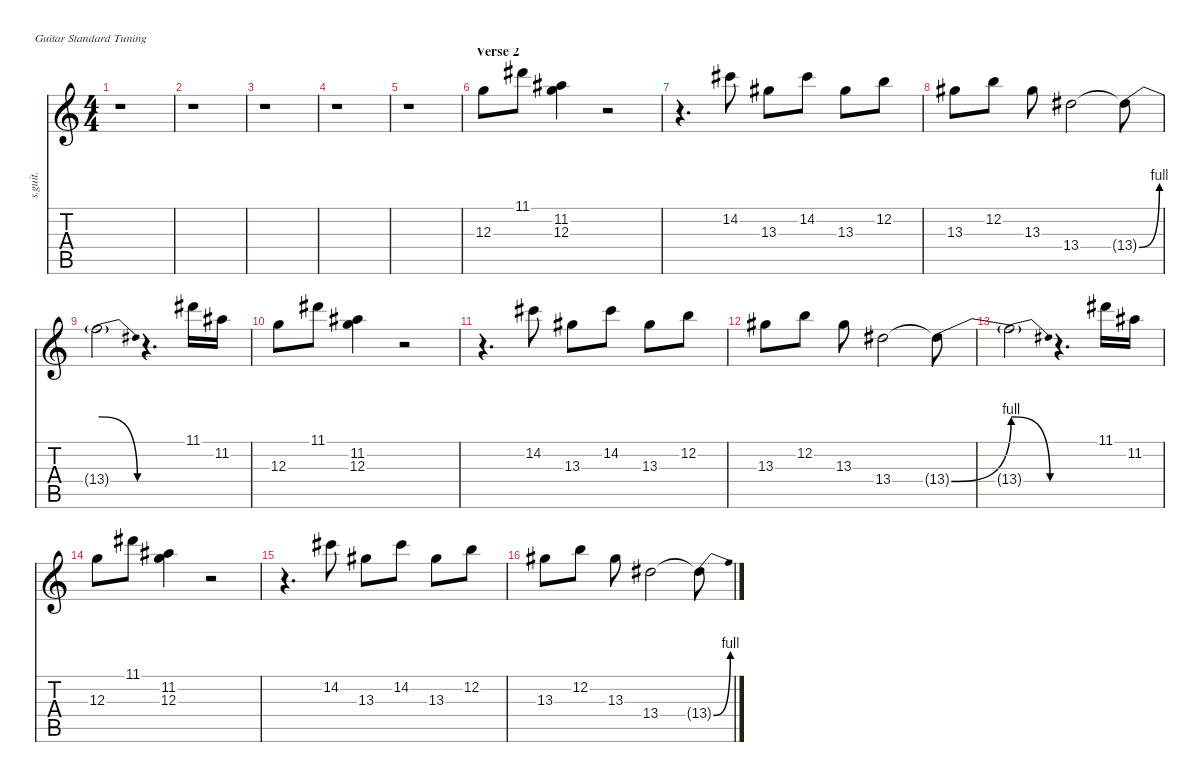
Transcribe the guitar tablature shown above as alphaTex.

\defaultSystemsLayout 4
\hideDynamics
\bracketExtendMode nobrackets
\track ("Electric Guitar (Noodle)" "s.guit.") {instrument electricguitarjazz}
\staff {score tabs}
\tuning (E4 B3 G3 D3 A2 E2)
\ts (4 4)
\tempo (139 hide)
\clef g2
\ks c
r.1{dy f} |
r.1 |
r.1 |
r.1 |
r.1 |
\section ("" "Verse 2")
12.3.8{lyrics (0 "") lyrics (1 "") lyrics (2 "") lyrics (3 "") lyrics (4 "") dy mf} 11.1{acc #}.8{lyrics (0 "") lyrics (1 "") lyrics (2 "") lyrics (3 "") lyrics (4 "")} (11.2{acc #} 12.3).4{lyrics (0 "") lyrics (1 "") lyrics (2 "") lyrics (3 "") lyrics (4 "") dy mp} r.2 |
r.4{d} 14.2{acc #}.8{lyrics (0 "") lyrics (1 "") lyrics (2 "") lyrics (3 "") lyrics (4 "") dy ff} 13.3{acc #}.8{lyrics (0 "") lyrics (1 "") lyrics (2 "") lyrics (3 "") lyrics (4 "") dy mp} 14.2{acc #}.8{lyrics (0 "") lyrics (1 "") lyrics (2 "") lyrics (3 "") lyrics (4 "") dy mf} 13.3{acc #}.8{lyrics (0 "") lyrics (1 "") lyrics (2 "") lyrics (3 "") lyrics (4 "") dy mp} 12.2.8{lyrics (0 "") lyrics (1 "") lyrics (2 "") lyrics (3 "") lyrics (4 "") dy ff} |
13.3{acc #}.8{lyrics (0 "") lyrics (1 "") lyrics (2 "") lyrics (3 "") lyrics (4 "") dy mf} 12.2.8{lyrics (0 "") lyrics (1 "") lyrics (2 "") lyrics (3 "") lyrics (4 "")} 13.3{acc #}.8{lyrics (0 "") lyrics (1 "") lyrics (2 "") lyrics (3 "") lyrics (4 "")} 13.4{acc #}.2{lyrics (0 "") lyrics (1 "") lyrics (2 "") lyrics (3 "") lyrics (4 "") dy ff} 13.4{be (bend 0 0 60 4) t acc #}.8{lyrics (0 "") lyrics (1 "") lyrics (2 "") lyrics (3 "") lyrics (4 "") dy f} |
13.4{be (release 0 4 60 0) t}.2{lyrics (0 "") lyrics (1 "") lyrics (2 "") lyrics (3 "") lyrics (4 "")} r.4{d} 11.1{acc #}.16{lyrics (0 "") lyrics (1 "") lyrics (2 "") lyrics (3 "") lyrics (4 "") dy mf} 11.2{acc #}.16{lyrics (0 "") lyrics (1 "") lyrics (2 "") lyrics (3 "") lyrics (4 "") dy mp} |
12.3.8{lyrics (0 "") lyrics (1 "") lyrics (2 "") lyrics (3 "") lyrics (4 "") dy mf} 11.1{acc #}.8{lyrics (0 "") lyrics (1 "") lyrics (2 "") lyrics (3 "") lyrics (4 "")} (11.2{acc #} 12.3).4{lyrics (0 "") lyrics (1 "") lyrics (2 "") lyrics (3 "") lyrics (4 "") dy mp} r.2 |
r.4{d} 14.2{acc #}.8{lyrics (0 "") lyrics (1 "") lyrics (2 "") lyrics (3 "") lyrics (4 "") dy ff} 13.3{acc #}.8{lyrics (0 "") lyrics (1 "") lyrics (2 "") lyrics (3 "") lyrics (4 "") dy mp} 14.2{acc #}.8{lyrics (0 "") lyrics (1 "") lyrics (2 "") lyrics (3 "") lyrics (4 "") dy mf} 13.3{acc #}.8{lyrics (0 "") lyrics (1 "") lyrics (2 "") lyrics (3 "") lyrics (4 "") dy mp} 12.2.8{lyrics (0 "") lyrics (1 "") lyrics (2 "") lyrics (3 "") lyrics (4 "") dy ff} |
13.3{acc #}.8{lyrics (0 "") lyrics (1 "") lyrics (2 "") lyrics (3 "") lyrics (4 "") dy mf} 12.2.8{lyrics (0 "") lyrics (1 "") lyrics (2 "") lyrics (3 "") lyrics (4 "")} 13.3{acc #}.8{lyrics (0 "") lyrics (1 "") lyrics (2 "") lyrics (3 "") lyrics (4 "")} 13.4{acc #}.2{lyrics (0 "") lyrics (1 "") lyrics (2 "") lyrics (3 "") lyrics (4 "") dy ff} 13.4{be (bend 0 0 60 4) t acc #}.8{lyrics (0 "") lyrics (1 "") lyrics (2 "") lyrics (3 "") lyrics (4 "") dy f} |
13.4{be (release 0 4 60 0) t}.2{lyrics (0 "") lyrics (1 "") lyrics (2 "") lyrics (3 "") lyrics (4 "")} r.4{d} 11.1{acc #}.16{lyrics (0 "") lyrics (1 "") lyrics (2 "") lyrics (3 "") lyrics (4 "") dy mf} 11.2{acc #}.16{lyrics (0 "") lyrics (1 "") lyrics (2 "") lyrics (3 "") lyrics (4 "") dy mp} |
12.3.8{lyrics (0 "") lyrics (1 "") lyrics (2 "") lyrics (3 "") lyrics (4 "") dy mf} 11.1{acc #}.8{lyrics (0 "") lyrics (1 "") lyrics (2 "") lyrics (3 "") lyrics (4 "")} (11.2{acc #} 12.3).4{lyrics (0 "") lyrics (1 "") lyrics (2 "") lyrics (3 "") lyrics (4 "") dy mp} r.2 |
r.4{d} 14.2{acc #}.8{lyrics (0 "") lyrics (1 "") lyrics (2 "") lyrics (3 "") lyrics (4 "") dy ff} 13.3{acc #}.8{lyrics (0 "") lyrics (1 "") lyrics (2 "") lyrics (3 "") lyrics (4 "") dy mp} 14.2{acc #}.8{lyrics (0 "") lyrics (1 "") lyrics (2 "") lyrics (3 "") lyrics (4 "") dy mf} 13.3{acc #}.8{lyrics (0 "") lyrics (1 "") lyrics (2 "") lyrics (3 "") lyrics (4 "") dy mp} 12.2.8{lyrics (0 "") lyrics (1 "") lyrics (2 "") lyrics (3 "") lyrics (4 "") dy ff} |
13.3{acc #}.8{lyrics (0 "") lyrics (1 "") lyrics (2 "") lyrics (3 "") lyrics (4 "") dy mf} 12.2.8{lyrics (0 "") lyrics (1 "") lyrics (2 "") lyrics (3 "") lyrics (4 "")} 13.3{acc #}.8{lyrics (0 "") lyrics (1 "") lyrics (2 "") lyrics (3 "") lyrics (4 "")} 13.4{acc #}.2{lyrics (0 "") lyrics (1 "") lyrics (2 "") lyrics (3 "") lyrics (4 "") dy ff} 13.4{be (bend 0 0 60 4) t acc #}.8{lyrics (0 "") lyrics (1 "") lyrics (2 "") lyrics (3 "") lyrics (4 "") dy f}
